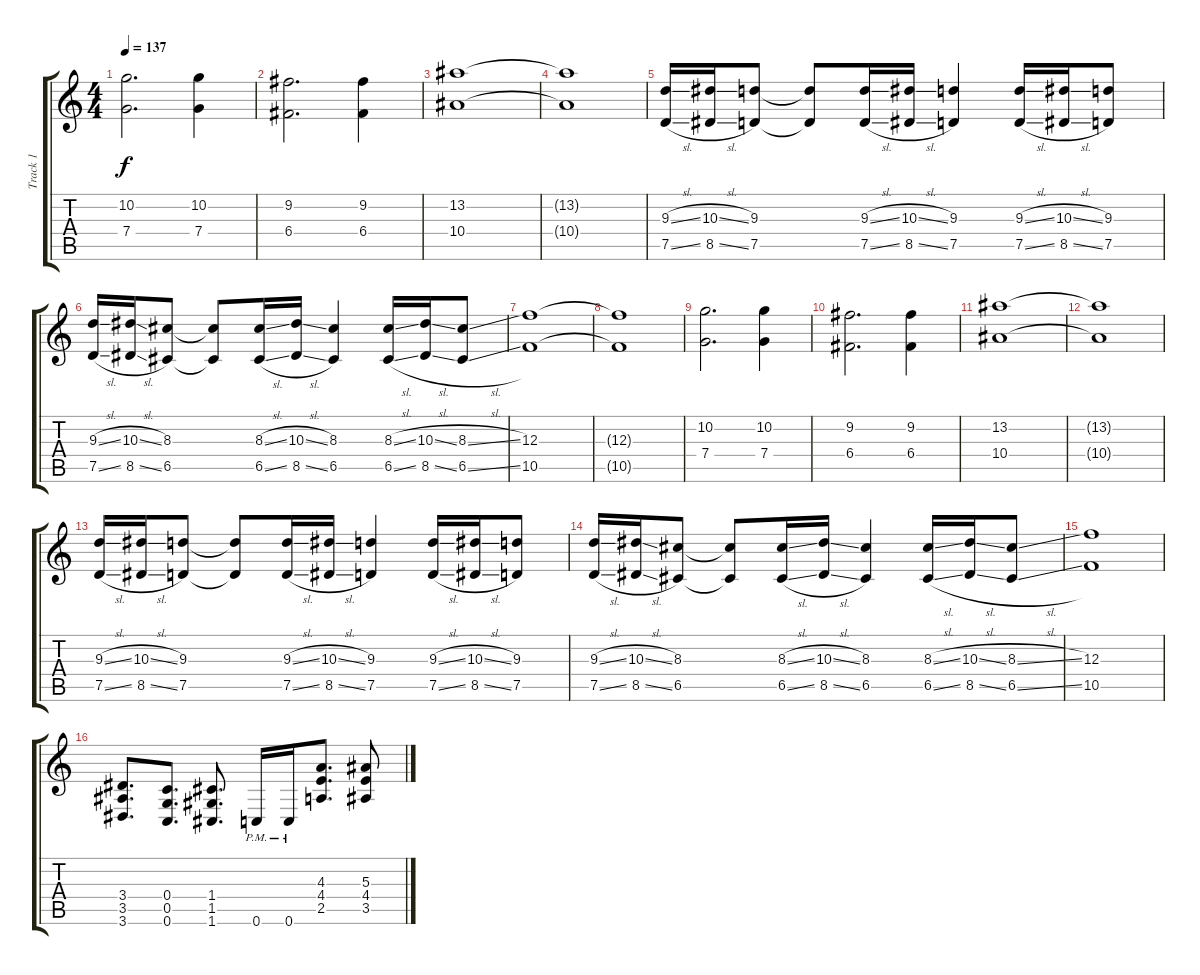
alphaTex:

\track ("Track 1" "Track 1") {instrument overdrivenguitar}
\staff {score tabs}
\tuning (D4 A3 F3 C3 G2 C2) {hide}
\ts (4 4)
\tempo 137
\clef g2
\ks c
(10.2 7.4).2{d dy f} (10.2 7.4).4 |
(9.2 6.4).2{d} (9.2 6.4).4 |
(13.2 10.4).1 |
(13.2{t} 10.4{t}).1 |
(9.3{sl} 7.5{sl}).16 (10.3{sl} 8.5{sl}).16 (9.3 7.5).8 (9.3{t} 7.5{t}).8 (9.3{sl} 7.5{sl}).16 (10.3{sl} 8.5{sl}).16 (9.3 7.5).4 (9.3{sl} 7.5{sl}).16 (10.3{sl} 8.5{sl}).16 (9.3 7.5).8 |
(9.3{sl} 7.5{sl}).16 (10.3{sl} 8.5{sl}).16 (8.3 6.5).8 (8.3{t} 6.5{t}).8 (8.3{sl} 6.5{sl}).16 (10.3{sl} 8.5{sl}).16 (8.3 6.5).4 (8.3{sl} 6.5{sl}).16 (10.3{sl} 8.5{sl}).16 (8.3{sl} 6.5{sl}).8 |
(12.3 10.5).1 |
(12.3{t} 10.5{t}).1 |
(10.2 7.4).2{d} (10.2 7.4).4 |
(9.2 6.4).2{d} (9.2 6.4).4 |
(13.2 10.4).1 |
(13.2{t} 10.4{t}).1 |
(9.3{sl} 7.5{sl}).16 (10.3{sl} 8.5{sl}).16 (9.3 7.5).8 (9.3{t} 7.5{t}).8 (9.3{sl} 7.5{sl}).16 (10.3{sl} 8.5{sl}).16 (9.3 7.5).4 (9.3{sl} 7.5{sl}).16 (10.3{sl} 8.5{sl}).16 (9.3 7.5).8 |
(9.3{sl} 7.5{sl}).16 (10.3{sl} 8.5{sl}).16 (8.3 6.5).8 (8.3{t} 6.5{t}).8 (8.3{sl} 6.5{sl}).16 (10.3{sl} 8.5{sl}).16 (8.3 6.5).4 (8.3{sl} 6.5{sl}).16 (10.3{sl} 8.5{sl}).16 (8.3{sl} 6.5{sl}).8 |
(12.3 10.5).1 |
(3.4 3.5 3.6).8{d} (0.4 0.5 0.6).8{d} (1.4 1.5 1.6).8{d} 0.6{pm}.16 0.6{pm}.16 (4.3 4.4 2.5).8{d} (5.3 4.4 3.5).8
